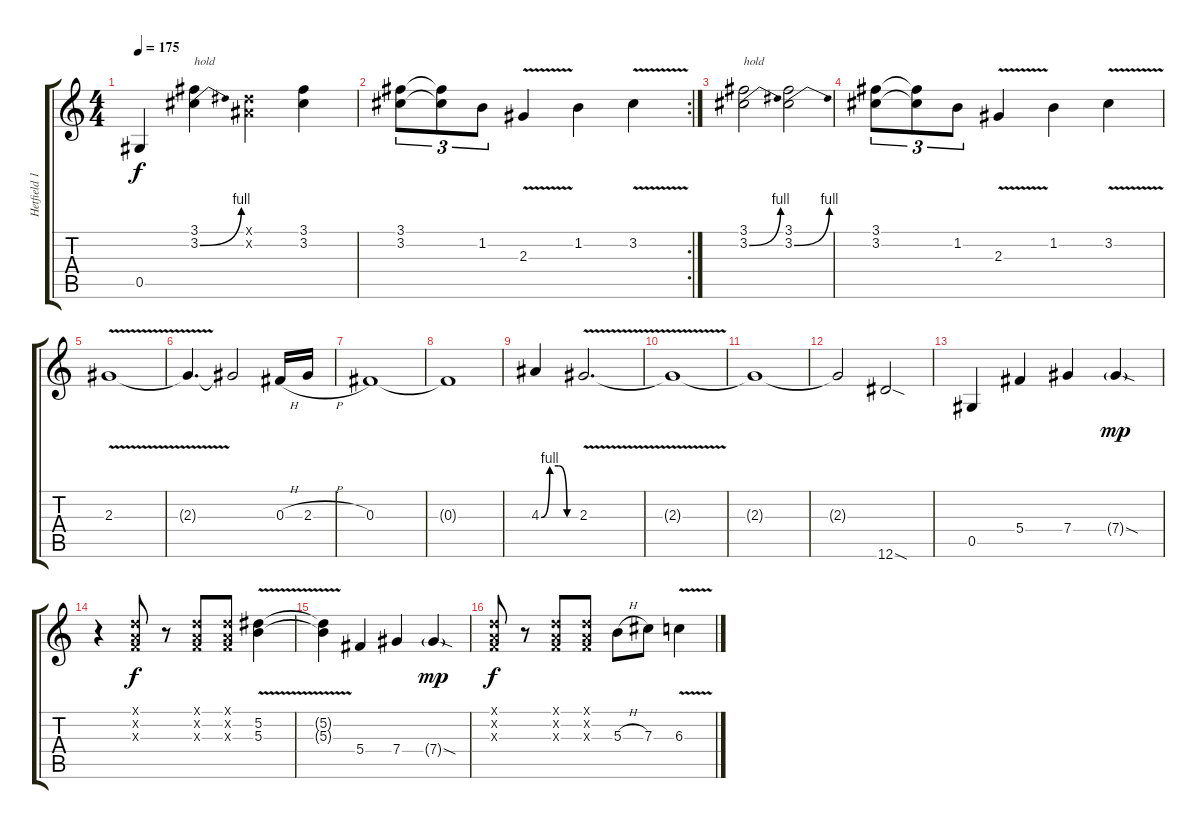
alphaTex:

\track ("Hetfield 1" "Hetfield 1") {instrument distortionguitar}
\staff {score tabs}
\tuning (Eb4 Bb3 Gb3 Db3 Ab2 Eb2) {hide}
\ts (4 4)
\tempo 175
\clef g2
\ks c
0.5.4{dy f} (3.1 3.2{be (bend 0 0 60 4)}).4{txt "hold"} (0.1{x} 0.2{x}).4 (3.1 3.2).4 |
\rc 2
(3.1 3.2).8{tu (3 2)} (3.1{t} 3.2{t}).8{tu (3 2)} 1.2.8{tu (3 2)} 2.3{v}.4 1.2.4 3.2{v}.4 |
(3.1 3.2{be (bend 0 0 60 4)}).2{txt "hold"} (3.1 3.2{be (bend 0 0 60 4)}).2 |
(3.1 3.2).8{tu (3 2)} (3.1{t} 3.2{t}).8{tu (3 2)} 1.2.8{tu (3 2)} 2.3{v}.4 1.2.4 3.2{v}.4 |
2.3{v}.1 |
2.3{t}.4{d} 2.3{t}.2 0.3{h}.16 2.3{h}.16 |
0.3.1 |
0.3{t}.1 |
4.3{be (custom 0 0 15 4 30 4 45 0 60 0)}.4 2.3{v}.2{d} |
2.3{t}.1 |
2.3{t}.1 |
2.3{t}.2 12.6{sod}.2 |
0.5.4 5.4.4 7.4.4 7.4{sod g}.4{dy mp} |
r.4 (-1.1{x} -1.2{x} -1.3{x}).8{dy f} r.8 (-1.1{x} -1.2{x} -1.3{x}).8 (-1.1{x} -1.2{x} -1.3{x}).8 (5.2{v} 5.3{v}).4 |
(5.2{t} 5.3{t}).4 5.4.4 7.4.4 7.4{sod g}.4{dy mp} |
(-1.1{x} -1.2{x} -1.3{x}).8{dy f} r.8 (-1.1{x} -1.2{x} -1.3{x}).8 (-1.1{x} -1.2{x} -1.3{x}).8 5.3{h}.8 7.3.8 6.3{v}.4
